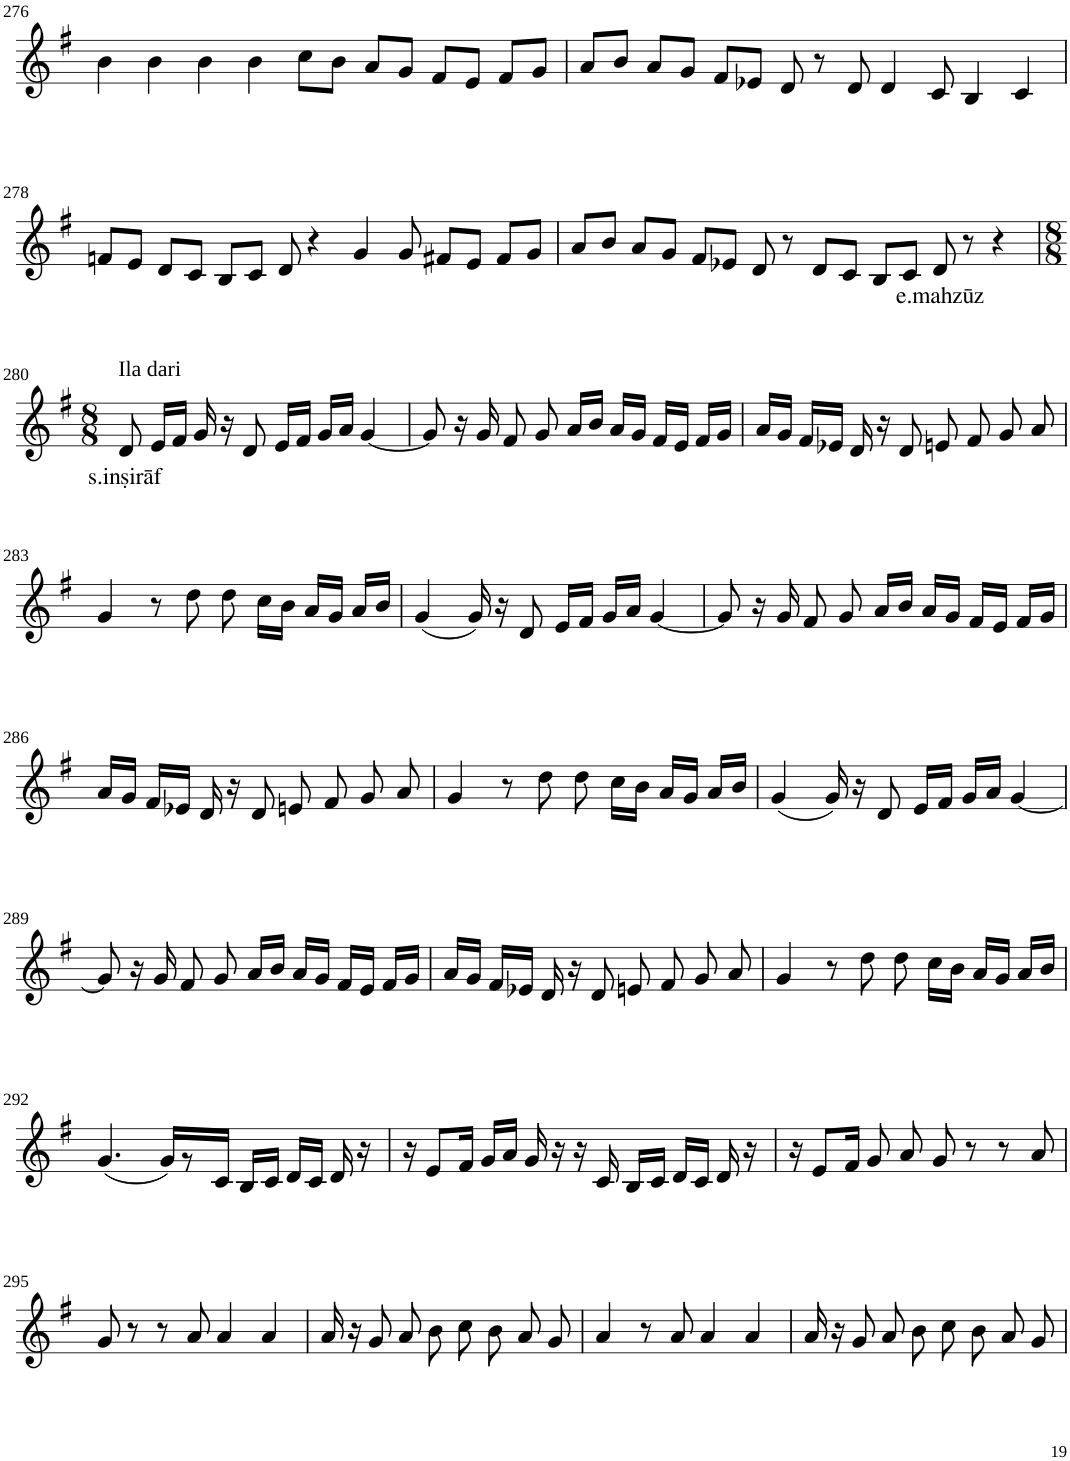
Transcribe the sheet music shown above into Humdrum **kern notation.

**kern	**text
*part1	*part1
*staff1	*staff1
*I"Violin	*
!!LO:PB:g=z
*clefG2	*
*k[f#]	*
*G:	*
*M8/4	*
=276	=276
4b\	.
4b\	.
4b\	.
4b\	.
8cc\L	.
8b\J	.
8a/L	.
8g/J	.
8f#/L	.
8e/J	.
8f#/L	.
8g/J	.
=277	=277
8a/L	.
8b/J	.
8a/L	.
8g/J	.
8f#/L	.
8e-X/J	.
8d/	.
8r	.
8d/	.
4d/	.
8c/	.
4B/	.
4c/	.
!!LO:LB:g=z
=278	=278
8fn/L	.
8e/J	.
8d/L	.
8c/J	.
8B/L	.
8c/J	.
8d/	.
4r	.
4g/	.
8g/	.
8f#X/L	.
8e/J	.
8f#/L	.
8g/J	.
=279	=279
8a/L	.
8b/J	.
8a/L	.
8g/J	.
8f#/L	.
8e-X/J	.
8d/	.
8r	.
8d/L	.
8c/J	.
8B/L	.
8c/J	.
!	!LO:LY:b
8d/	e.mahzūz
8r	.
4r	.
!!LO:LB:g=z
=280	=280
*M8/8	*
!LO:TX:a:t=Ila dari	!
!	!LO:LY:b
8d/	s.inṣirāf
16e/LL	.
16f#/JJ	.
16g/	.
16r	.
8d/	.
16e/LL	.
16f#/JJ	.
16g/LL	.
16a/JJ	.
[4g/	.
=281	=281
8g/]	.
16r	.
16g/	.
8f#/	.
8g/	.
16a/LL	.
16b/JJ	.
16a/LL	.
16g/JJ	.
16f#/LL	.
16e/JJ	.
16f#/LL	.
16g/JJ	.
=282	=282
16a/LL	.
16g/JJ	.
16f#/LL	.
16e-X/JJ	.
16d/	.
16r	.
8d/	.
8en/	.
8f#/	.
8g/	.
8a/	.
!!LO:LB:g=z
=283	=283
4g/	.
8r	.
8dd\	.
8dd\	.
16cc\LL	.
16b\JJ	.
16a/LL	.
16g/JJ	.
16a/LL	.
16b/JJ	.
=284	=284
(4g/	.
16g/)	.
16r	.
8d/	.
16e/LL	.
16f#/JJ	.
16g/LL	.
16a/JJ	.
[4g/	.
=285	=285
8g/]	.
16r	.
16g/	.
8f#/	.
8g/	.
16a/LL	.
16b/JJ	.
16a/LL	.
16g/JJ	.
16f#/LL	.
16e/JJ	.
16f#/LL	.
16g/JJ	.
!!LO:LB:g=z
=286	=286
16a/LL	.
16g/JJ	.
16f#/LL	.
16e-X/JJ	.
16d/	.
16r	.
8d/	.
8en/	.
8f#/	.
8g/	.
8a/	.
=287	=287
4g/	.
8r	.
8dd\	.
8dd\	.
16cc\LL	.
16b\JJ	.
16a/LL	.
16g/JJ	.
16a/LL	.
16b/JJ	.
=288	=288
(4g/	.
16g/)	.
16r	.
8d/	.
16e/LL	.
16f#/JJ	.
16g/LL	.
16a/JJ	.
[4g/	.
!!LO:LB:g=z
=289	=289
8g/]	.
16r	.
16g/	.
8f#/	.
8g/	.
16a/LL	.
16b/JJ	.
16a/LL	.
16g/JJ	.
16f#/LL	.
16e/JJ	.
16f#/LL	.
16g/JJ	.
=290	=290
16a/LL	.
16g/JJ	.
16f#/LL	.
16e-X/JJ	.
16d/	.
16r	.
8d/	.
8en/	.
8f#/	.
8g/	.
8a/	.
=291	=291
4g/	.
8r	.
8dd\	.
8dd\	.
16cc\LL	.
16b\JJ	.
16a/LL	.
16g/JJ	.
16a/LL	.
16b/JJ	.
!!LO:LB:g=z
=292	=292
(4.g/	.
16g/KL)	.
8r	.
16c/Jk	.
16B/LL	.
16c/JJ	.
16d/LL	.
16c/JJ	.
16d/	.
16r	.
=293	=293
16r	.
8e/L	.
16f#/Jk	.
16g/LL	.
16a/JJ	.
16g/	.
16r	.
16r	.
16c/	.
16B/LL	.
16c/JJ	.
16d/LL	.
16c/JJ	.
16d/	.
16r	.
=294	=294
16r	.
8e/L	.
16f#/Jk	.
8g/	.
8a/	.
8g/	.
8r	.
8r	.
8a/	.
!!LO:LB:g=z
=295	=295
8g/	.
8r	.
8r	.
8a/	.
4a/	.
4a/	.
=296	=296
16a/	.
16r	.
8g/	.
8a/	.
8b\	.
8cc\	.
8b\	.
8a/	.
8g/	.
=297	=297
4a/	.
8r	.
8a/	.
4a/	.
4a/	.
=298	=298
16a/	.
16r	.
8g/	.
8a/	.
8b\	.
8cc\	.
8b\	.
8a/	.
8g/	.
=	=
*-	*-
